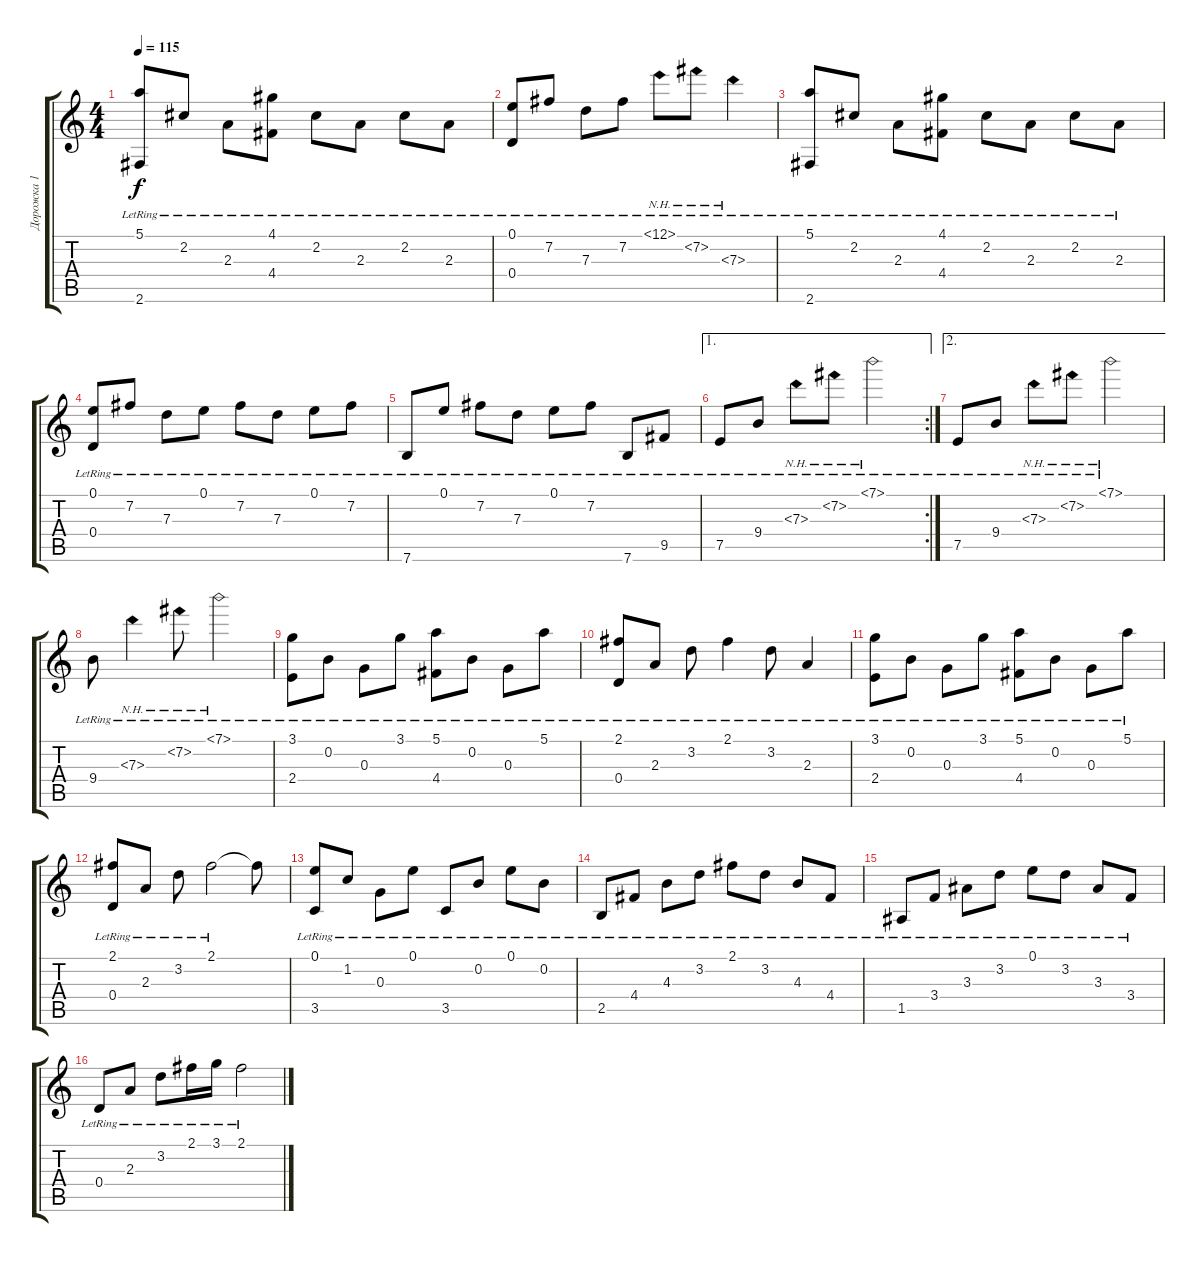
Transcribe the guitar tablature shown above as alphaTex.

\track ("Дорожка 1" "Дорожка 1") {solo instrument acousticguitarsteel}
\staff {score tabs}
\tuning (E4 B3 G3 D3 A2 E2) {hide}
\ts (4 4)
\tempo 115
\clef g2
\ks c
(5.1{lr} 2.6{lr}).8{dy f} 2.2{lr}.8 2.3{lr}.8 (4.1{lr} 4.4{lr}).8 2.2{lr}.8 2.3{lr}.8 2.2{lr}.8 2.3{lr}.8 |
(0.1{lr} 0.4{lr}).8 7.2{lr}.8 7.3{lr}.8 7.2{lr}.8 12.1{nh lr}.8 7.2{nh lr}.8 7.3{nh lr}.4 |
(5.1{lr} 2.6{lr}).8 2.2{lr}.8 2.3{lr}.8 (4.1{lr} 4.4{lr}).8 2.2{lr}.8 2.3{lr}.8 2.2{lr}.8 2.3{lr}.8 |
(0.1{lr} 0.4{lr}).8 7.2{lr}.8 7.3{lr}.8 0.1{lr}.8 7.2{lr}.8 7.3{lr}.8 0.1{lr}.8 7.2{lr}.8 |
7.6{lr}.8 0.1{lr}.8 7.2{lr}.8 7.3{lr}.8 0.1{lr}.8 7.2{lr}.8 7.6{lr}.8 9.5{lr}.8 |
\ae 1
\rc 2
7.5{lr}.8 9.4{lr}.8 7.3{nh lr}.8 7.2{nh lr}.8 7.1{nh lr}.2 |
\ae 2
7.5{lr}.8 9.4{lr}.8 7.3{nh lr}.8 7.2{nh lr}.8 7.1{nh lr}.2 |
9.4{lr}.8 7.3{nh lr}.4 7.2{nh lr}.8 7.1{nh lr}.2 |
(3.1{lr} 2.4{lr}).8 0.2{lr}.8 0.3{lr}.8 3.1{lr}.8 (5.1{lr} 4.4{lr}).8 0.2{lr}.8 0.3{lr}.8 5.1{lr}.8 |
(2.1{lr} 0.4{lr}).8 2.3{lr}.8 3.2{lr}.8 2.1{lr}.4 3.2{lr}.8 2.3{lr}.4 |
(3.1{lr} 2.4{lr}).8 0.2{lr}.8 0.3{lr}.8 3.1{lr}.8 (5.1{lr} 4.4{lr}).8 0.2{lr}.8 0.3{lr}.8 5.1{lr}.8 |
(2.1{lr} 0.4{lr}).8 2.3{lr}.8 3.2{lr}.8 2.1{lr}.2 2.1{t}.8 |
(0.1{lr} 3.5{lr}).8 1.2{lr}.8 0.3{lr}.8 0.1{lr}.8 3.5{lr}.8 0.2{lr}.8 0.1{lr}.8 0.2{lr}.8 |
2.5{lr}.8 4.4{lr}.8 4.3{lr}.8 3.2{lr}.8 2.1{lr}.8 3.2{lr}.8 4.3{lr}.8 4.4{lr}.8 |
1.5{lr}.8 3.4{lr}.8 3.3{lr}.8 3.2{lr}.8 0.1{lr}.8 3.2{lr}.8 3.3{lr}.8 3.4{lr}.8 |
0.4{lr}.8 2.3{lr}.8 3.2{lr}.8 2.1{lr}.16 3.1{lr}.16 2.1{lr}.2
